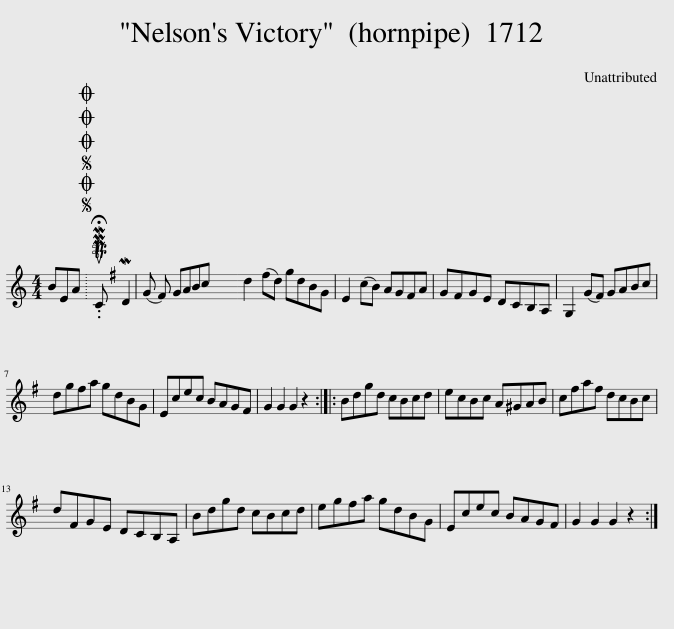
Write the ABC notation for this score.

X:1
L:1/8
M:4/4
I:linebreak $
K:C
V:1 treble
V:1
 BEA |SOSOOO .!fermata!PMTuC MD2 (G ^F) GABc | d2 (^fd) gdBG | E2 (cB) AG^FA | G^FGE DCB,A, | %5
 G,2 (G^F) GABc |$ dg^fa gdBG | Ecec BAG^F | G2 G2 G2 z2 :: Bdgd cBcd | %10
 ecBc A^GAB | c^faf dcBc |$ d^FGE DCB,A, | Bdgd cBcd | eg^fa gdBG | %15
 Ecec BAG^F | G2 G2 G2 z2 :| %17
